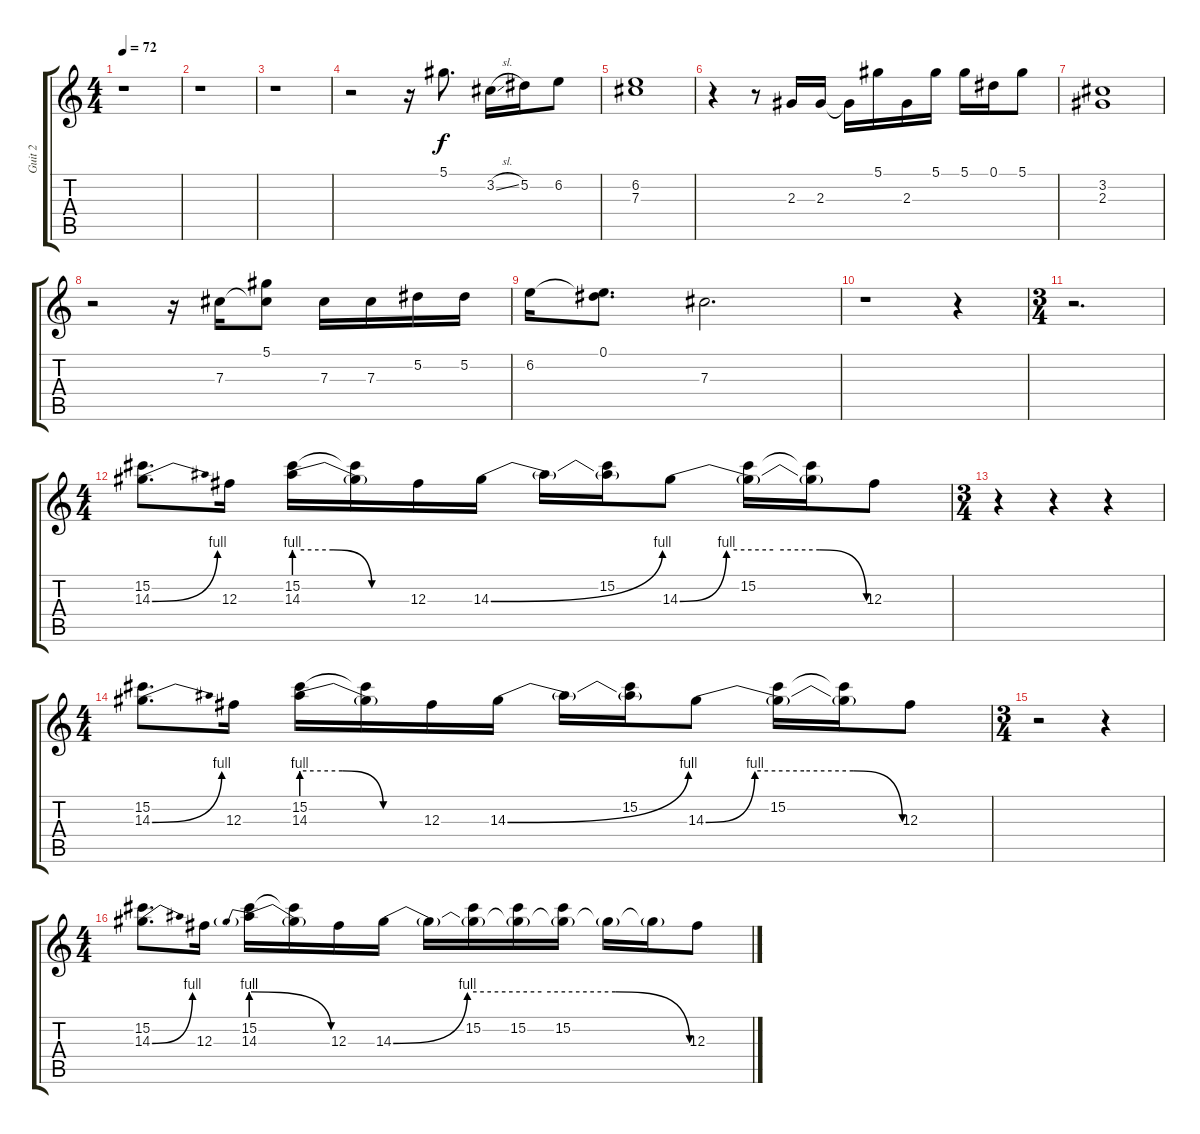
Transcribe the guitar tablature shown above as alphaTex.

\track ("Guit 2" "Guit 2") {instrument acousticguitarsteel}
\staff {score tabs}
\tuning (Eb4 Bb3 Gb3 Db3 Ab2 Eb2) {hide}
\ts (4 4)
\tempo 72
\clef g2
\ks c
r.1{dy f} |
r.1 |
r.1 |
r.2 r.16 5.1.8{d} 3.2{sl}.16 5.2.16 6.2.8 |
(6.2 7.3).1 |
r.4 r.8 2.3.16 2.3.16 2.3{t}.16 5.1.16 2.3.16 5.1.16 5.1.16 0.1.16 5.1.8 |
(3.2 2.3).1 |
r.2 r.16 7.3.16 (5.1 7.3{t}).8 7.3.16 7.3.16 5.2.16 5.2.16 |
6.2.16 (0.1 6.2{t}).8{d} 7.3.2{d} |
r.1 r.4 |
\ts (3 4)
r.2{d} |
\ts (4 4)
(15.2 14.3{be (bend 0 0 60 4)}).8{d} 12.3.16 (15.2 14.3{be (custom 0 4 20 4 40 0 60 0)}).16 (15.2{t} 14.3{t}).16 12.3.16 14.3{be (bend 0 0 60 4)}.16 14.3{t}.16 (15.2 14.3{t}).16 14.3{be (custom 0 0 15 4 30 4 45 4 60 0)}.8 (15.2 14.3{t}).16 (15.2{t} 14.3{t}).16 12.3.8 |
\ts (3 4)
r.4 r.4 r.4 |
\ts (4 4)
(15.2 14.3{be (bend 0 0 60 4)}).8{d} 12.3.16 (15.2 14.3{be (custom 0 4 20 4 40 0 60 0)}).16 (15.2{t} 14.3{t}).16 12.3.16 14.3{be (bend 0 0 60 4)}.16 14.3{t}.16 (15.2 14.3{t}).16 14.3{be (custom 0 0 15 4 30 4 45 4 60 0)}.8 (15.2 14.3{t}).16 (15.2{t} 14.3{t}).16 12.3.8 |
\ts (3 4)
r.2 r.4 |
\ts (4 4)
(15.2 14.3{be (bend 0 0 60 4)}).8{d} 12.3.16 (15.2 14.3{be (prebendrelease 0 4 60 0)}).16 (15.2{t} 14.3{t}).16 12.3.16 14.3{be (custom 0 0 15 4 30 4 45 4 60 0)}.16 14.3{t}.16 (15.2 14.3{t}).16 (15.2 14.3{t}).16 (15.2 14.3{t}).16 14.3{t}.16 14.3{t}.16 12.3.8
